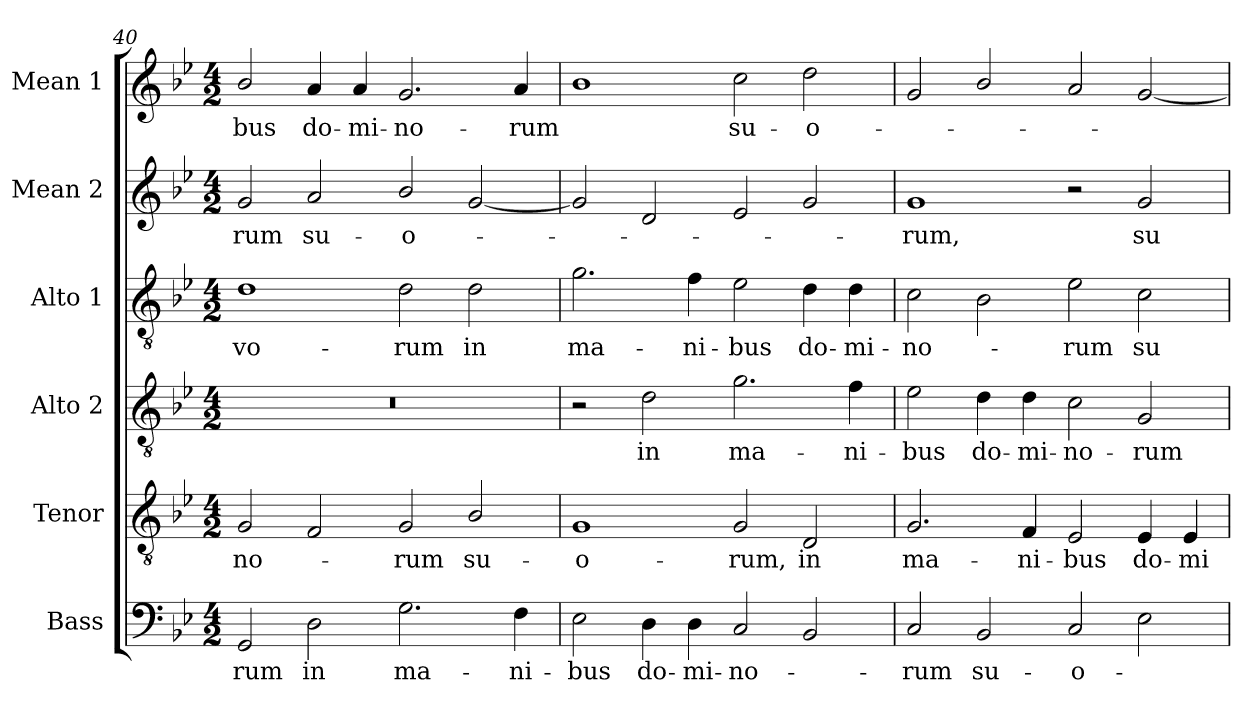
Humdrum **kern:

**kern	**text	**kern	**text	**kern	**text	**kern	**text	**kern	**text	**kern	**text
*part6	*part6	*part5	*part5	*part4	*part4	*part3	*part3	*part2	*part2	*part1	*part1
*staff6	*staff6	*staff5	*staff5	*staff4	*staff4	*staff3	*staff3	*staff2	*staff2	*staff1	*staff1
*I"Bass	*	*I"Tenor	*	*I"Alto 2	*	*I"Alto 1	*	*I"Mean 2	*	*I"Mean 1	*
*I'B.	*	*I'T.	*	*I'A2.	*	*I'A1	*	*I'M2.	*	*I'M1.	*
*clefF4	*	*clefGv2	*	*clefGv2	*	*clefGv2	*	*clefG2	*	*clefG2	*
*	*	*ITrd7c12	*	*ITrd7c12	*	*ITrd7c12	*	*	*	*	*
*k[b-e-]	*	*k[b-e-]	*	*k[b-e-]	*	*k[b-e-]	*	*k[b-e-]	*	*k[b-e-]	*
*g:	*	*g:	*	*g:	*	*g:	*	*g:	*	*g:	*
*M4/2	*	*M4/2	*	*M4/2	*	*M4/2	*	*M4/2	*	*M4/2	*
=40	=40	=40	=40	=40	=40	=40	=40	=40	=40	=40	=40
!	!LO:LY:b:color=#000000	!	!	!	!	!	!	!	!	!	!
!	!	!	!LO:LY:b:color=#000000	!LO:N:vis=1	!	!	!	!	!	!	!
!	!	!	!	!	!	!	!LO:LY:b:color=#000000	!	!	!	!
!	!	!	!	!	!	!	!	!	!LO:LY:b:color=#000000	!	!
!	!	!	!	!	!	!	!	!	!	!	!LO:LY:b:color=#000000
2GGi/	-rum	2GGi/	-no-	0r	.	1Di	vo-	2gi/	-rum	2b-i/	-bus
!	!LO:LY:b:color=#000000	!	!	!	!	!	!	!	!	!	!
!	!	!	!	!	!	!	!	!	!LO:LY:b:color=#000000	!	!
!	!	!	!	!	!	!	!	!	!	!	!LO:LY:b:color=#000000
2Di\	in	2FFi/	.	.	.	.	.	2ai/	su-	4ai/	do-
!	!	!	!	!	!	!	!	!	!	!	!LO:LY:b:color=#000000
.	.	.	.	.	.	.	.	.	.	4ai/	-mi-
!	!LO:LY:b:color=#000000	!	!	!	!	!	!	!	!	!	!
!	!	!	!LO:LY:b:color=#000000	!	!	!	!	!	!	!	!
!	!	!	!	!	!	!	!LO:LY:b:color=#000000	!	!	!	!
!	!	!	!	!	!	!	!	!	!LO:LY:b:color=#000000	!	!
!	!	!	!	!	!	!	!	!	!	!	!LO:LY:b:color=#000000
2.Gi\	ma-	2GGi/	-rum	.	.	2Di\	-rum	2b-i/	-o-	2.gi/	-no-
!	!	!	!LO:LY:b:color=#000000	!	!	!	!	!	!	!	!
!	!	!	!	!	!	!	!LO:LY:b:color=#000000	!	!	!	!
.	.	2BB-i/	su-	.	.	2Di\	in	[<2gi/	.	.	.
!	!LO:LY:b:color=#000000	!	!	!	!	!	!	!	!	!	!
!	!	!	!	!	!	!	!	!	!	!	!LO:LY:b:color=#000000
4Fi\	-ni-	.	.	.	.	.	.	.	.	4ai/	-rum
=41	=41	=41	=41	=41	=41	=41	=41	=41	=41	=41	=41
!	!LO:LY:b:color=#000000	!	!	!	!	!	!	!	!	!	!
!	!	!	!LO:LY:b:color=#000000	!	!	!	!	!	!	!	!
!	!	!	!	!	!	!	!LO:LY:b:color=#000000	!	!	!	!
2E-i\	-bus	1GGi	-o-	2r	.	2.Gi\	ma-	2gi/]	.	1b-i	.
!	!LO:LY:b:color=#000000	!	!	!	!	!	!	!	!	!	!
!	!	!	!	!	!LO:LY:b:color=#000000	!	!	!	!	!	!
4Di\	do-	.	.	2Di\	in	.	.	2di/	.	.	.
!	!LO:LY:b:color=#000000	!	!	!	!	!	!	!	!	!	!
!	!	!	!	!	!	!	!LO:LY:b:color=#000000	!	!	!	!
4Di\	-mi-	.	.	.	.	4Fi\	-ni-	.	.	.	.
!	!LO:LY:b:color=#000000	!	!	!	!	!	!	!	!	!	!
!	!	!	!LO:LY:b:color=#000000	!	!	!	!	!	!	!	!
!	!	!	!	!	!LO:LY:b:color=#000000	!	!	!	!	!	!
!	!	!	!	!	!	!	!LO:LY:b:color=#000000	!	!	!	!
!	!	!	!	!	!	!	!	!	!	!	!LO:LY:b:color=#000000
2Ci/	-no-	2GGi/	-rum,	2.Gi\	ma-	2E-i\	-bus	2e-i/	.	2cci\	su-
!	!	!	!LO:LY:b:color=#000000	!	!	!	!	!	!	!	!
!	!	!	!	!	!	!	!LO:LY:b:color=#000000	!	!	!	!
!	!	!	!	!	!	!	!	!	!	!	!LO:LY:b:color=#000000
2BB-i/	.	2DDi/	in	.	.	4Di\	do-	2gi/	.	2ddi\	-o-
!	!	!	!	!	!LO:LY:b:color=#000000	!	!	!	!	!	!
!	!	!	!	!	!	!	!LO:LY:b:color=#000000	!	!	!	!
.	.	.	.	4Fi\	-ni-	4Di\	-mi-	.	.	.	.
!!LO:LB:g=z
=42	=42	=42	=42	=42	=42	=42	=42	=42	=42	=42	=42
!	!LO:LY:b:color=#000000	!	!	!	!	!	!	!	!	!	!
!	!	!	!LO:LY:b:color=#000000	!	!	!	!	!	!	!	!
!	!	!	!	!	!LO:LY:b:color=#000000	!	!	!	!	!	!
!	!	!	!	!	!	!	!LO:LY:b:color=#000000	!	!	!	!
!	!	!	!	!	!	!	!	!	!LO:LY:b:color=#000000	!	!
2Ci/	-rum	2.GGi/	ma-	2E-i\	-bus	2Ci\	-no-	1gi	-rum,	2gi/	.
!	!LO:LY:b:color=#000000	!	!	!	!	!	!	!	!	!	!
!	!	!	!	!	!LO:LY:b:color=#000000	!	!	!	!	!	!
2BB-i/	su-	.	.	4Di\	do-	2BB-i\	.	.	.	2b-i/	.
!	!	!	!LO:LY:b:color=#000000	!	!	!	!	!	!	!	!
!	!	!	!	!	!LO:LY:b:color=#000000	!	!	!	!	!	!
.	.	4FFi/	-ni-	4Di\	-mi-	.	.	.	.	.	.
!	!LO:LY:b:color=#000000	!	!	!	!	!	!	!	!	!	!
!	!	!	!LO:LY:b:color=#000000	!	!	!	!	!	!	!	!
!	!	!	!	!	!LO:LY:b:color=#000000	!	!	!	!	!	!
!	!	!	!	!	!	!	!LO:LY:b:color=#000000	!	!	!	!
2Ci/	-o-	2EE-i/	-bus	2Ci\	-no-	2E-i\	-rum	2r	.	2ai/	.
!	!	!	!LO:LY:b:color=#000000	!	!	!	!	!	!	!	!
!	!	!	!	!	!LO:LY:b:color=#000000	!	!	!	!	!	!
!	!	!	!	!	!	!	!LO:LY:b:color=#000000	!	!	!	!
!	!	!	!	!	!	!	!	!	!LO:LY:b:color=#000000	!	!
2E-i\	.	4EE-i/	do-	2GGi/	-rum	2Ci\	su-	2gi/	su-	[<2gi/	.
!	!	!	!LO:LY:b:color=#000000	!	!	!	!	!	!	!	!
.	.	4EE-i/	-mi-	.	.	.	.	.	.	.	.
=	=	=	=	=	=	=	=	=	=	=	=
*-	*-	*-	*-	*-	*-	*-	*-	*-	*-	*-	*-
